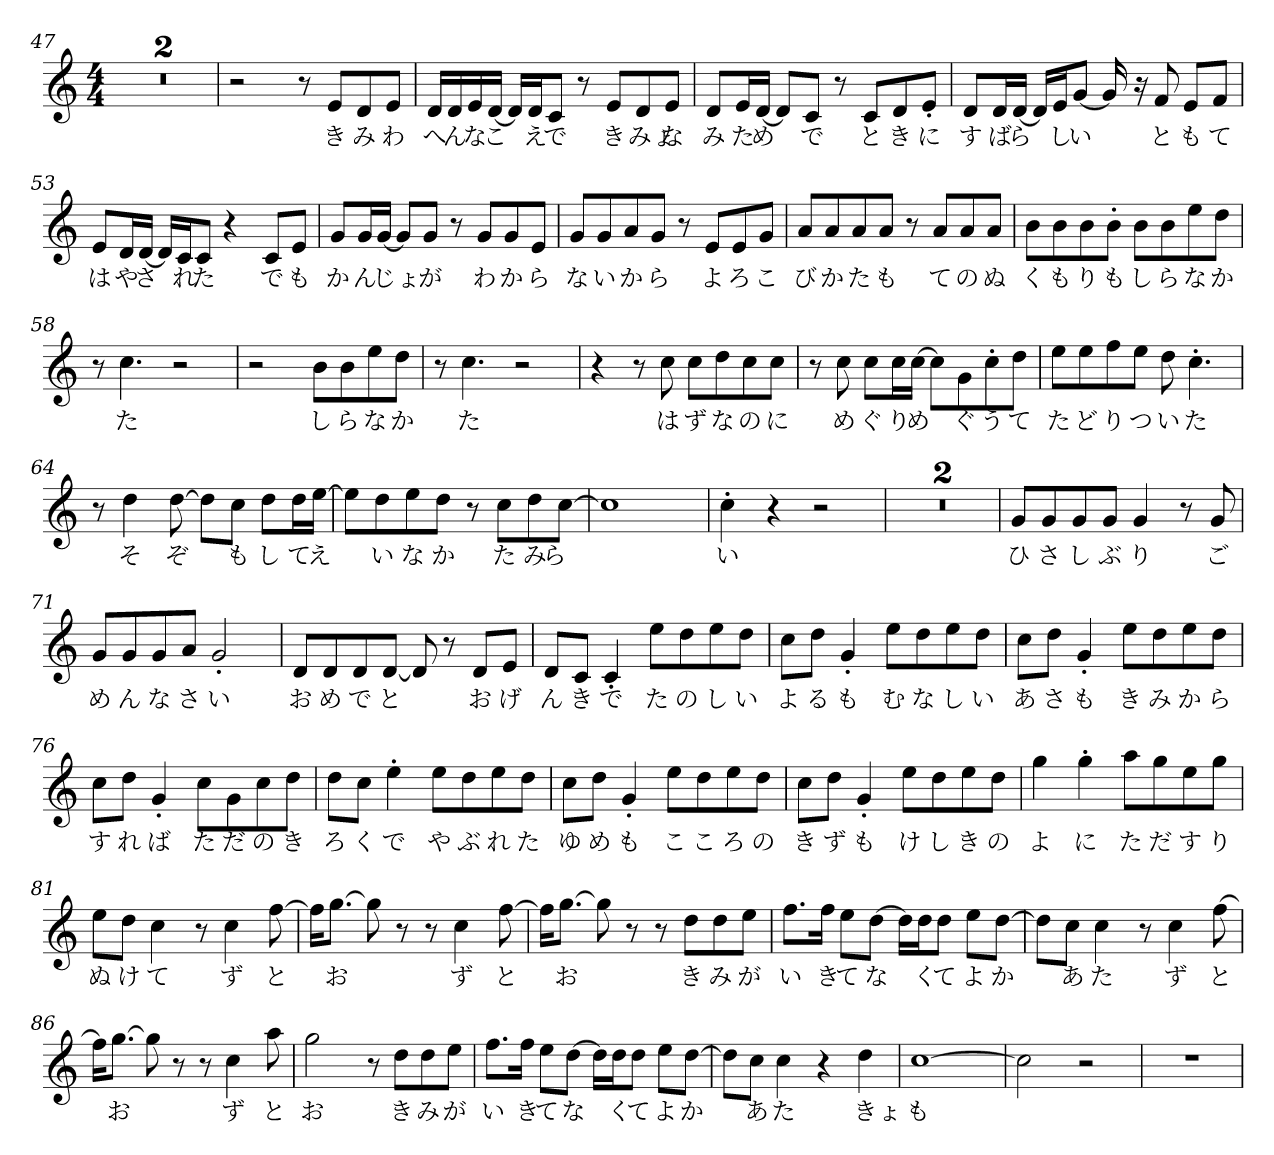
**kern	**text
*part1	*part1
*staff1	*staff1
*clefG2	*
*k[]	*
*M4/4	*
=47	=47
1r	.
=48	=48
1r	.
=49	=49
2r	.
8r	.
8eL	き
8d	み
8eJ	わ
=50	=50
16dLL	へ
16d	ん
16e	な
[16dJJ	こ
16dLL]	.
16dJ	え
8cJ	で
8r	.
8eL	き
8d	みょ
8eJ	な
=51	=51
8dL	み
16eL	た
[16dJJ	め
8dL]	.
8cJ	で
8r	.
8cL	と
8d	き
8e'J	に
=52	=52
8dL	す
16dL	ば
[16dJJ	ら
16dLL]	.
16eJ	し
[8gJ	い
16g]	.
16r	.
8f	と
8eL	も
8fJ	て
=53	=53
8eL	は
16dL	や
[16dJJ	さ
16dLL]	.
16cJ	れ
8cJ	た
4r	.
8cL	で
8eJ	も
=54	=54
8gL	か
16gL	ん
[16gJJ	じょ
8gL]	.
8gJ	が
8r	.
8gL	わ
8g	か
8eJ	ら
=55	=55
8gL	な
8g	い
8a	か
8gJ	ら
8r	.
8eL	よ
8e	ろ
8gJ	こ
=56	=56
8aL	び
8a	か
8a	た
8aJ	も
8r	.
8aL	て
8a	の
8aJ	ぬ
=57	=57
8bL	く
8b	も
8b	り
8b'J	も
8bL	し
8b	ら
8ee	な
8ddJ	か
=58	=58
8r	.
4.cc	た
2r	.
=59	=59
2r	.
8bL	し
8b	ら
8ee	な
8ddJ	か
=60	=60
8r	.
4.cc	た
2r	.
=61	=61
4r	.
8r	.
8cc	は
8ccL	ず
8dd	な
8cc	の
8ccJ	に
=62	=62
8r	.
8cc	め
8ccL	ぐ
16ccL	り
[16ccJJ	め
8ccL]	.
8g	ぐ
8cc'	う
8ddJ	て
=63	=63
8eeL	た
8ee	ど
8ff	り
8eeJ	つ
8dd	い
4.cc'	た
=64	=64
8r	.
4dd	そ
[8dd	ぞ
8ddL]	.
8ccJ	も
8ddL	し
16ddL	て
[16eeJJ	え
=65	=65
8eeL]	.
8dd	い
8ee	な
8ddJ	か
8r	.
8ccL	た
8dd	み
[8ccJ	ら
=66	=66
1cc]	.
=67	=67
4cc'	い
4r	.
2r	.
=68	=68
1r	.
=69	=69
1r	.
=70	=70
8gL	ひ
8g	さ
8g	し
8gJ	ぶ
4g	り
8r	.
8g	ご
=71	=71
8gL	め
8g	ん
8g	な
8aJ	さ
2g'	い
=72	=72
8dL	お
8d	め
8d	で
[8dJ	と
8d]	.
8r	.
8dL	お
8eJ	げ
=73	=73
8dL	ん
8cJ	き
4c'	で
8eeL	た
8dd	の
8ee	し
8ddJ	い
=74	=74
8ccL	よ
8ddJ	る
4g'	も
8eeL	む
8dd	な
8ee	し
8ddJ	い
=75	=75
8ccL	あ
8ddJ	さ
4g'	も
8eeL	き
8dd	み
8ee	か
8ddJ	ら
=76	=76
8ccL	す
8ddJ	れ
4g'	ば
8ccL	た
8g	だ
8cc	の
8ddJ	き
=77	=77
8ddL	ろ
8ccJ	く
4ee'	で
8eeL	や
8dd	ぶ
8ee	れ
8ddJ	た
=78	=78
8ccL	ゆ
8ddJ	め
4g'	も
8eeL	こ
8dd	こ
8ee	ろ
8ddJ	の
=79	=79
8ccL	き
8ddJ	ず
4g'	も
8eeL	け
8dd	し
8ee	き
8ddJ	の
=80	=80
4gg	よ
4gg'	に
8aaL	た
8gg	だ
8ee	す
8ggJ	り
=81	=81
8eeL	ぬ
8ddJ	け
4cc	て
8r	.
4cc	ず
[8ff	と
=82	=82
16ffKL]	.
[8.ggJ	お
8gg]	.
8r	.
8r	.
4cc	ず
[8ff	と
=83	=83
16ffKL]	.
[8.ggJ	お
8gg]	.
8r	.
8r	.
8ddL	き
8dd	み
8eeJ	が
=84	=84
8.ffL	い
16ffJk	き
8eeL	て
[8ddJ	な
16ddLL]	.
16ddJ	く
8ddJ	て
8eeL	よ
[8ddJ	か
=85	=85
8ddL]	.
8ccJ	あ
4cc	た
8r	.
4cc	ず
[8ff	と
=86	=86
16ffKL]	.
[8.ggJ	お
8gg]	.
8r	.
8r	.
4cc	ず
8aa	と
=87	=87
2gg	お
8r	.
8ddL	き
8dd	み
8eeJ	が
=88	=88
8.ffL	い
16ffJk	き
8eeL	て
[8ddJ	な
16ddLL]	.
16ddJ	く
8ddJ	て
8eeL	よ
[8ddJ	か
=89	=89
8ddL]	.
8ccJ	あ
4cc	た
4r	.
4dd	きょ
=90	=90
[1cc	も
=91	=91
2cc]	.
2r	.
=92	=92
1r	.
=	=
*-	*-
